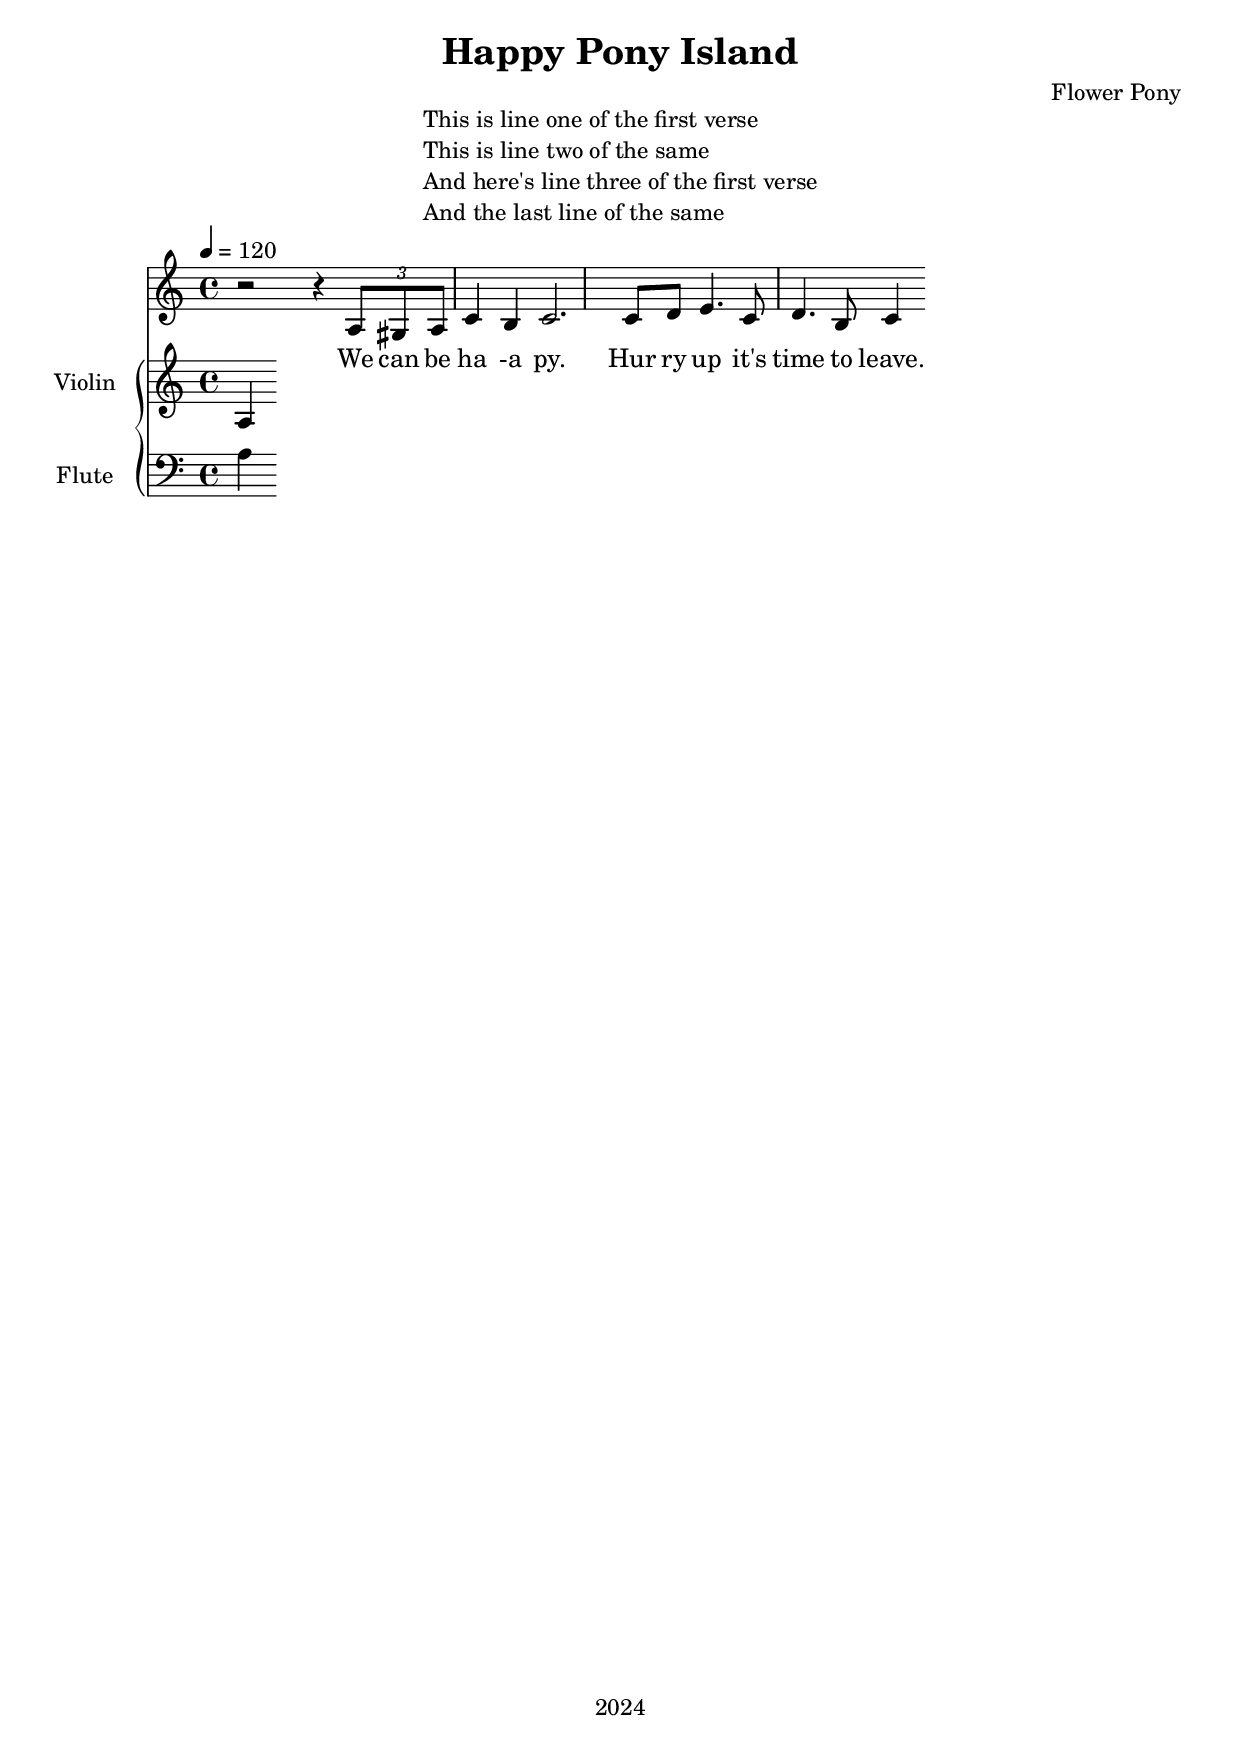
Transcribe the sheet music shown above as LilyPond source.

\version "2.21.0"

\header {
 date = "2024"
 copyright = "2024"
 title = "Happy Pony Island"
 composer = "Flower Pony"
}


\book {

\markup {
  \fill-line {
    ""
    {
      \column {
        \left-align {
          "This is line one of the first verse"
          "This is line two of the same"
          "And here's line three of the first verse"
          "And the last line of the same"
        }
      }
    }
    ""
  }
}

  \score {
  <<
    \new Staff = "singer" <<
      \new Voice = "vocal" { \time 4/4

 % Starting with rests to come in on the fourth count
  r2 r4 
  \tuplet 3/2 { a8 gis8 a8 } % Triplet starting on the fourth count
  c'4 b c'2.
                     c'8 d'8 e'4. c'8 d'4. b8 c'4}
      \addlyrics { 

                    We can be ha -a py.
                    Hur ry up it's time to leave.
                    Few will un der stand and that's OK. }
                            
    >>
\new PianoStaff = "piano" <<
      \new Staff = "upper" \with {
  instrumentName = "Violin "
  shortInstrumentName = ""
}
{
        \set Staff.midiInstrument = "glockenspiel"
        \tempo 4 = 120 % This sets the quarter note (crotchet) to 120 BPM

       \clef treble 
        \time 4/4 


                                        { a }
      }
      \new Staff = "lower" 
\with {
  instrumentName = "Flute "
  shortInstrumentName = ""
} { 
        \set Staff.midiInstrument = "flute"
        \tempo 4 = 120 % This sets the quarter note (crotchet) to 120 BPM

        \clef bass 
        \time 4/4 { 
          a } 
      }
    >>


  >>
  \layout { }
  \midi { }
  }
}
